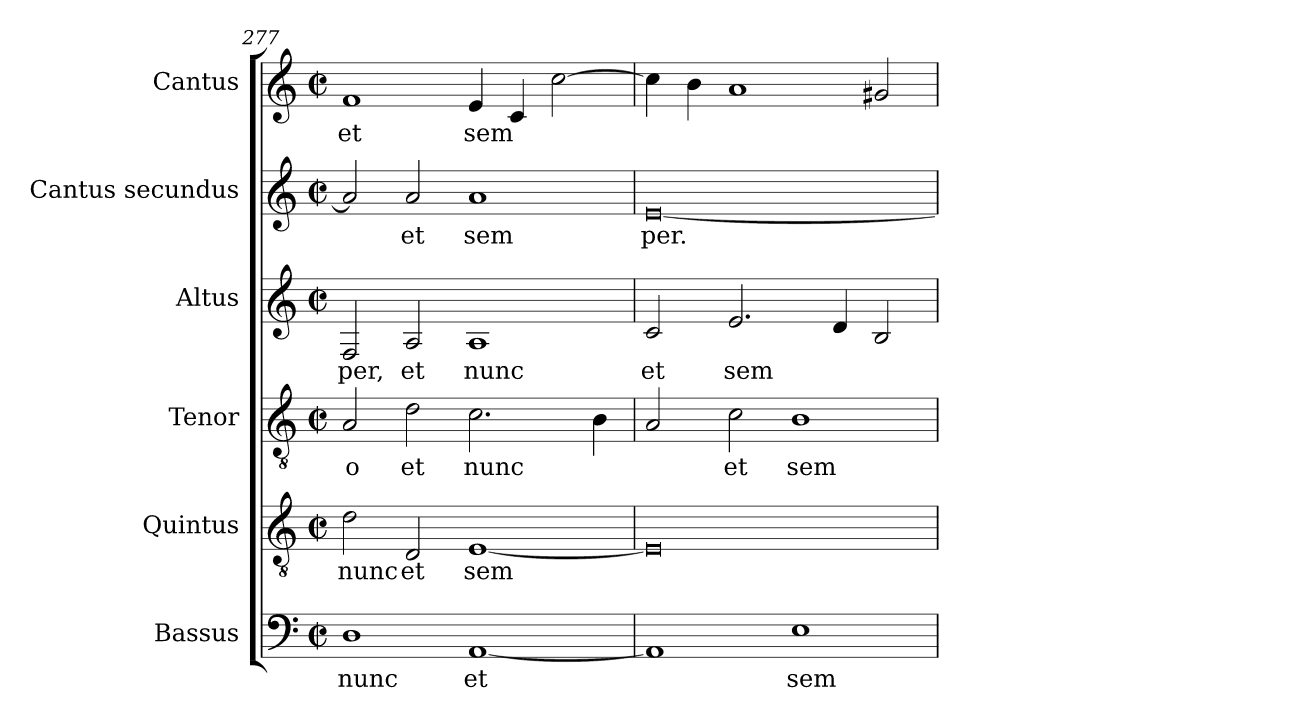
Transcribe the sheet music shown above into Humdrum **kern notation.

**kern	**text	**kern	**text	**kern	**text	**kern	**text	**kern	**text	**kern	**text
*part6	*part6	*part5	*part5	*part4	*part4	*part3	*part3	*part2	*part2	*part1	*part1
*staff6	*staff6	*staff5	*staff5	*staff4	*staff4	*staff3	*staff3	*staff2	*staff2	*staff1	*staff1
*I"Bassus	*	*I"Quintus	*	*I"Tenor	*	*I"Altus	*	*I"Cantus  secundus	*	*I"Cantus	*
*I'B	*	*I'Q	*	*I'T	*	*I'A	*	*	*	*I'C	*
*clefF4	*	*clefGv2	*	*clefGv2	*	*clefG2	*	*clefG2	*	*clefG2	*
*k[]	*	*k[]	*	*k[]	*	*k[]	*	*k[]	*	*k[]	*
*C:	*	*C:	*	*C:	*	*C:	*	*C:	*	*C:	*
*M2/2	*	*M2/2	*	*M2/2	*	*M2/2	*	*M2/2	*	*M2/2	*
*met(c|)	*	*met(c|)	*	*met(c|)	*	*met(c|)	*	*met(c|)	*	*met(c|)	*
=277	=277	=277	=277	=277	=277	=277	=277	=277	=277	=277	=277
!	!LO:LY:b:cj	!	!LO:LY:b:cj	!	!LO:LY:b:cj	!	!LO:LY:b:cj	!	!LO:LY:b:cj	!	!LO:LY:b:cj
1D	nunc	2d\	nunc	2A/	o	2F/	per,	2a/]	.	1f	et
!	!	!	!LO:LY:b:cj	!	!LO:LY:b:cj	!	!LO:LY:b:cj	!	!LO:LY:b:cj	!	!
.	.	2D/	et	2d\	et	2A/	et	2a/	et	.	.
!	!LO:LY:b:cj	!	!LO:LY:b:cj	!	!LO:LY:b:cj	!	!LO:LY:b:cj	!	!LO:LY:b:cj	!	!LO:LY:b:cj
[<1AA	et	[<1E	sem-	2.c\	nunc	1A	nunc	1a	sem	4e/	sem
!	!	!	!	!	!	!	!	!	!	!	!LO:LY:b:cj
.	.	.	.	.	.	.	.	.	.	4c/	.
!	!	!	!	!	!	!	!	!	!	!	!LO:LY:b:cj
.	.	.	.	.	.	.	.	.	.	[>2cc\	.
!	!	!	!	!	!LO:LY:b:cj	!	!	!	!	!	!
.	.	.	.	4B\	.	.	.	.	.	.	.
=278	=278	=278	=278	=278	=278	=278	=278	=278	=278	=278	=278
!	!LO:LY:b:cj	!	!LO:LY:b:cj	!	!LO:LY:b:cj	!	!LO:LY:b:cj	!	!LO:LY:b:cj	!	!LO:LY:b:cj
1AA]	.	0E]	--	2A/	.	2c/	et	[<0e	per.	4cc\]	.
!	!	!	!	!	!	!	!	!	!	!	!LO:LY:b:cj
.	.	.	.	.	.	.	.	.	.	4b\	.
!	!	!	!	!	!LO:LY:b:cj	!	!LO:LY:b:cj	!	!	!	!LO:LY:b:cj
.	.	.	.	2c\	et	2.e/	sem	.	.	1a	.
!	!LO:LY:b:cj	!	!	!	!LO:LY:b:cj	!	!	!	!	!	!
1E	sem	.	.	1B	sem	.	.	.	.	.	.
!	!	!	!	!	!	!	!LO:LY:b:cj	!	!	!	!
.	.	.	.	.	.	4d/	.	.	.	.	.
!	!	!	!	!	!	!	!LO:LY:b:cj	!	!	!	!LO:LY:b:cj
.	.	.	.	.	.	2B/	.	.	.	2g#/	.
=	=	=	=	=	=	=	=	=	=	=	=
*-	*-	*-	*-	*-	*-	*-	*-	*-	*-	*-	*-
